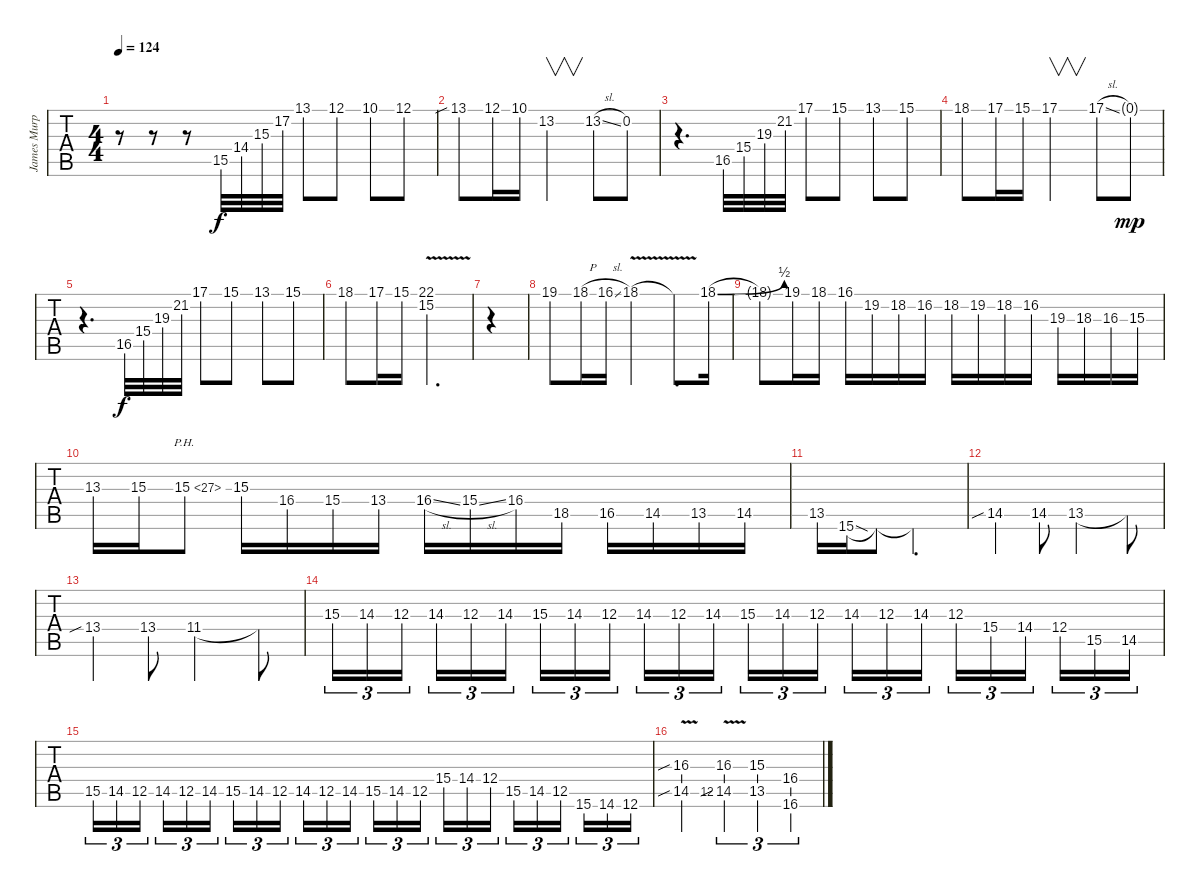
\track ("James Murphy (solo)" "James Murp") {instrument distortionguitar}
\staff {tabs}
\tuning (Eb4 Bb3 Gb3 Db3 Ab2 Db2) {hide}
\ts (4 4)
\tempo 124
\clef g2
\ks c
r.8{dy f} r.8 r.8 15.5.32 14.4.32 15.3.32 17.2.32 13.1.8 12.1.8 10.1.8 12.1.8 |
13.1{sib}.8 12.1.16 10.1.16 13.2.2{v} 13.2{sl}.8 0.2.8 |
r.4{d} 16.5.32 15.4.32 19.3.32 21.2.32 17.1.8 15.1.8 13.1.8 15.1.8 |
18.1.8 17.1.16 15.1.16 17.1.2{v} 17.1{sl}.8 0.1{g}.8{dy mp} |
r.4{d} 16.5.32{dy f} 15.4.32 19.3.32 21.2.32 17.1.8 15.1.8 13.1.8 15.1.8 |
18.1.8 17.1.16 15.1.16 (22.1{v} 15.2{v}).2{d} |
|
19.1.8 18.1{h}.16 16.1{sl}.16 18.1{v}.2 18.1{t}.8{d} 18.1{be (bend 0 0 60 2)}.16 |
18.1{t}.8 19.1.16 18.1.16 16.1.16 19.2.16 18.2.16 16.2.16 18.2.16 19.2.16 18.2.16 16.2.16 19.3.16 18.3.16 16.3.16 15.3.16 |
13.3.16 15.3.16 15.3{ph 12}.8 15.3.16 16.4.16 15.4.16 13.4.16 16.4{sl}.16 15.4{sl}.16 16.4.16 18.5.16 16.5.16 14.5.16 13.5.16 14.5.16 |
13.5.16 15.6{sod}.16 15.6{t}.8 15.6{t}.2{d} |
14.5{sib}.4 14.5.8 13.5.2 13.5{t}.8 |
13.4{sib}.4 13.4.8 11.4.2 11.4{t}.8 |
15.3.16{tu (3 2)} 14.3.16{tu (3 2)} 12.3.16{tu (3 2) beam splitsecondary} 14.3.16{tu (3 2)} 12.3.16{tu (3 2)} 14.3.16{tu (3 2)} 15.3.16{tu (3 2)} 14.3.16{tu (3 2)} 12.3.16{tu (3 2) beam splitsecondary} 14.3.16{tu (3 2)} 12.3.16{tu (3 2)} 14.3.16{tu (3 2)} 15.3.16{tu (3 2)} 14.3.16{tu (3 2)} 12.3.16{tu (3 2) beam splitsecondary} 14.3.16{tu (3 2)} 12.3.16{tu (3 2)} 14.3.16{tu (3 2)} 12.3.16{tu (3 2)} 15.4.16{tu (3 2)} 14.4.16{tu (3 2) beam splitsecondary} 12.4.16{tu (3 2)} 15.5.16{tu (3 2)} 14.5.16{tu (3 2)} |
15.5.16{tu (3 2)} 14.5.16{tu (3 2)} 12.5.16{tu (3 2) beam splitsecondary} 14.5.16{tu (3 2)} 12.5.16{tu (3 2)} 14.5.16{tu (3 2)} 15.5.16{tu (3 2)} 14.5.16{tu (3 2)} 12.5.16{tu (3 2) beam splitsecondary} 14.5.16{tu (3 2)} 12.5.16{tu (3 2)} 14.5.16{tu (3 2)} 15.5.16{tu (3 2)} 14.5.16{tu (3 2)} 12.5.16{tu (3 2) beam splitsecondary} 15.4.16{tu (3 2)} 14.4.16{tu (3 2)} 12.4.16{tu (3 2)} 15.5.16{tu (3 2)} 14.5.16{tu (3 2)} 12.5.16{tu (3 2) beam splitsecondary} 15.6.16{tu (3 2)} 14.6.16{tu (3 2)} 12.6.16{tu (3 2)} |
(16.3{sib} 14.5{v sib}).2 12.5.8{gr} (16.3 14.5{v sib}).4{tu (3 2)} (15.3 13.5).4{tu (3 2)} (16.4 16.6).4{tu (3 2)}
